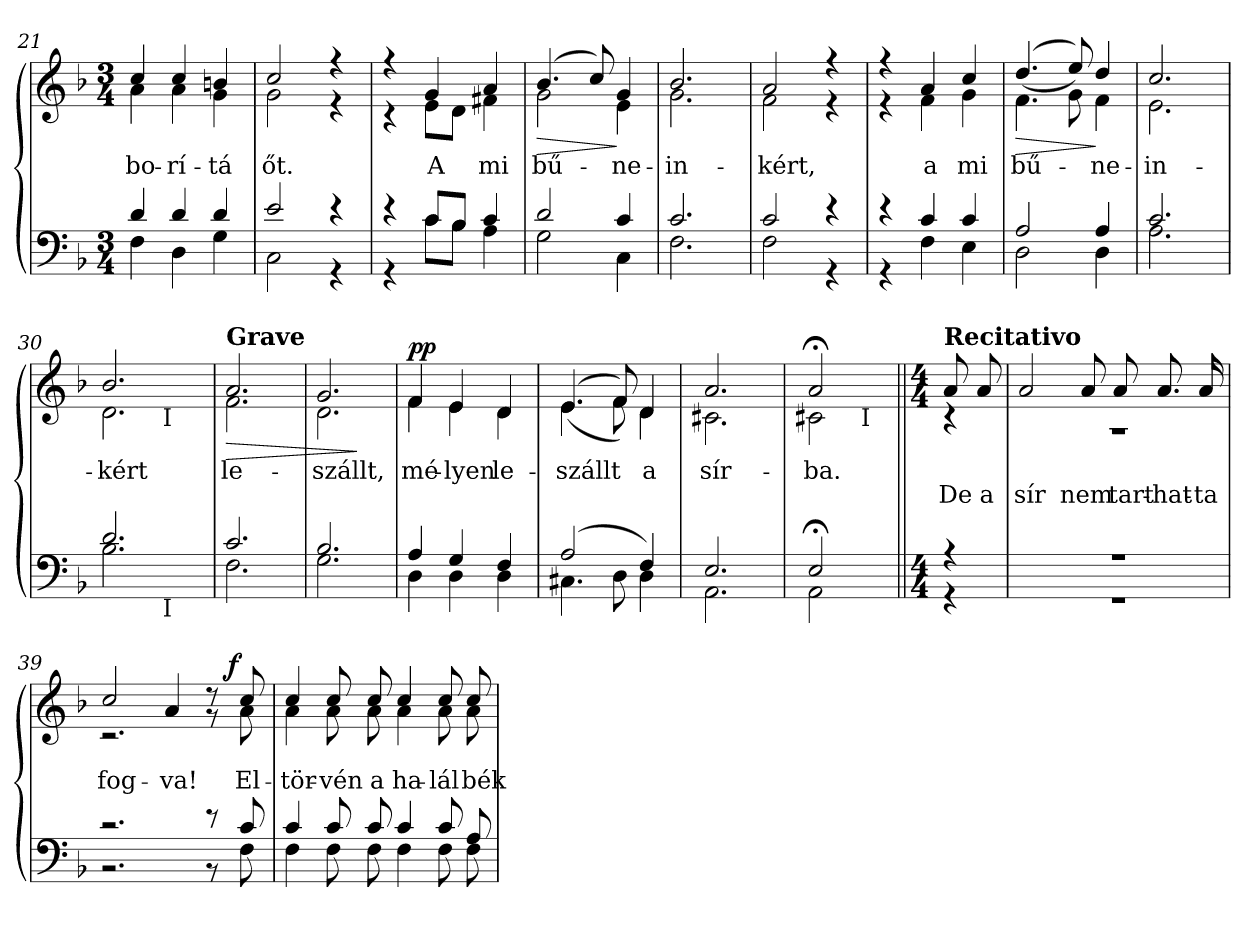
**kern	**kern	**text	**text	**dynam
*part2	*part1	*part1	*part1	*part1
*staff2	*staff1	*staff1	*staff1	*staff1
*clefF4	*clefG2	*	*	*
*k[b-]	*k[b-]	*	*	*
*F:	*F:	*	*	*
*M3/4	*M3/4	*	*	*
=21	=21	=21	=21	=21
*^	*^	*	*	*
!	!	!	!	!LO:LY:b	!	!
4d/	4F\	4cc/	4a\	-bo-	.	.
!	!	!	!	!LO:LY:b	!	!
4d/	4D\	4cc/	4a\	-rí-	.	.
!	!	!	!	!LO:LY:b	!	!
4d/	4G\	4bn/	4g\	-tá	.	.
=22	=22	=22	=22	=22	=22	=22
!	!	!	!	!LO:LY:b	!	!
2e/	2C\	2cc/	2g\	őt.	.	.
4r	4r	4r	4r	.	.	.
=23	=23	=23	=23	=23	=23	=23
4r	4r	4r	4r	.	.	.
!	!	!	!	!LO:LY:b	!	!
8c/L	8c\L	4g/	8e\L	A	.	.
8B-/J	8B-\J	.	8d\J	.	.	.
!	!	!	!	!LO:LY:b	!	!
4c/	4A\	4a/	4f#X\	mi	.	.
=24	=24	=24	=24	=24	=24	=24
!	!	!	!	!	!	!LO:HP:b
!	!	!	!	!LO:LY:b	!	!
2d/	2G\	(>4.b-/	2g\	bű-	.	>
.	.	8cc/)	.	.	.	.
!	!	!	!	!LO:LY:b	!	!
4c/	4C\	4g/	4e\	-ne-	.	]
=25	=25	=25	=25	=25	=25	=25
!	!	!	!	!LO:LY:b	!	!
2.c/	2.F\	2.b-/	2.g\	-in-	.	.
=26	=26	=26	=26	=26	=26	=26
!	!	!	!	!LO:LY:b	!	!
2c/	2F\	2a/	2f\	-kért,	.	.
4r	4r	4r	4r	.	.	.
!!LO:LB:g=z	!!
=27	=27	=27	=27	=27	=27	=27
4r	4r	4r	4r	.	.	.
!	!	!	!	!LO:LY:b	!	!
4c/	4F\	4a/	4f\	a	.	.
!	!	!	!	!LO:LY:b	!	!
4c/	4E\	4cc/	4g\	mi	.	.
=28	=28	=28	=28	=28	=28	=28
!	!	!	!	!	!	!LO:HP:b
!	!	!	!	!LO:LY:b	!	!
2A/	2D\	(<(>4.dd/	4.f\	bű-	.	>
.	.	8ee/))	8g\	.	.	.
!	!	!	!	!LO:LY:b	!	!
4A/	4D\	4dd/	4f\	-ne-	.	]
=29	=29	=29	=29	=29	=29	=29
!	!	!	!	!LO:LY:b	!	!
2.c/	2.A\	2.cc/	2.e\	-in-	.	.
=30	=30	=30	=30	=30	=30	=30
!	!	!	!	!LO:LY:b	!	!
*	*^	*	*^	*	*	*
2.d/	2.B-\	4...ryy	2.b-/	2.d\	4...ryy	-kért	.	.
!	!	!	!	!	!LO:TX:b:t=I	!	!	!
!	!	!LO:TX:b:t=I	!	!	!	!	!	!
.	.	4ryy	.	.	4ryy	.	.	.
.	.	32ryy	.	.	32ryy	.	.	.
=31	=31	=31	=31	=31	=31	=31	=31	=31
!	!	!	!	!	!	!	!	!LO:HP:b
*	*v	*v	*	*	*	*	*	*
*	*	*	*v	*v	*	*	*
*	*^	*	*^	*	*	*
!	!	!	!LO:TX:a:B:t=Grave	!	!	!	!	!
!	!	!	!	!	!	!LO:LY:b	!	!
*	*v	*v	*	*	*	*	*	*
*	*	*	*v	*v	*	*	*
2.c/	2.F\	2.a/	2.f\	le-	.	>
=32	=32	=32	=32	=32	=32	=32
!	!	!	!	!LO:LY:b	!	!
2.B-/	2.G\	2.g/	2.d\	-szállt,	.	.
*v	*v	*	*	*	*	*
*	*v	*v	*	*	*
.	.	.	.	]
=33	=33	=33	=33	=33
*^	*^	*	*	*
!	!	!	!	!LO:LY:b	!	!LO:DY:a
4A/	4D\	4f/	4f\	mé-	.	pp
!	!	!	!	!LO:LY:b	!	!
4G/	4D\	4e/	4e\	-lyen	.	.
!	!	!	!	!LO:LY:b	!	!
4F/	4D\	4d/	4d\	le-	.	.
=34	=34	=34	=34	=34	=34	=34
!	!	!	!	!LO:LY:b	!	!
(<2A/	4.C#X\	(<(>4.e/	4.e\	-szállt	.	.
.	8D\	8f/))	8f\	.	.	.
!	!	!	!	!LO:LY:b	!	!
4F/)	4D\	4d/	4d\	a	.	.
!!LO:PB:g=z	!!
=35	=35	=35	=35	=35	=35	=35
!	!	!	!	!LO:LY:b	!	!
2.E/	2.AA\	2.a/	2.c#X\	sír-	.	.
=36	=36	=36	=36	=36	=36	=36
!	!	!	!	!LO:LY:b	!	!
*	*	*	*^	*	*	*
2E;/	2AA\	2a;/	2c#X\	4ryy	-ba.	.	.
.	.	.	.	32ryy	.	.	.
!	!	!	!	!LO:TX:b:t=I	!	!	!
.	.	.	.	8..ryy	.	.	.
*	*	*v	*v	*v	*	*	*
=37||	=37||	=37||	=37||	=37||	=37||
*M4/4	*	*M4/4	*	*	*
*	*	*^	*	*	*
*	*	*	*^	*	*	*
!	!	!LO:TX:a:B:t=Recitativo	!	!	!	!	!
!	!	!	!	!	!	!LO:LY:b	!
*	*	*	*v	*v	*	*	*
4r	4r	8a/	4rc	.	De	.
!	!	!	!	!	!LO:LY:b	!
.	.	8a/	.	.	a	.
=38	=38	=38	=38	=38	=38	=38
!	!	!	!	!	!LO:LY:b	!
1r	1r	2a/	1rA	.	sír	.
!	!	!	!	!	!LO:LY:b	!
.	.	8a/	.	.	nem	.
!	!	!	!	!	!LO:LY:b	!
.	.	8a/	.	.	tart-	.
!	!	!	!	!	!LO:LY:b	!
.	.	8.a/	.	.	-hat-	.
!	!	!	!	!	!LO:LY:b	!
.	.	16a/	.	.	-ta	.
*	*	*v	*v	*	*	*
=39	=39	=39	=39	=39	=39
!	!	!	!	!LO:LY:b	!
*	*	*^	*	*	*
*	*	*	*^	*	*	*
2.r	2.r	2cc/	2.rc	2ryy	.	fog-	.
!	!	!	!	!	!	!LO:LY:b	!
.	.	4a/	.	4ryy	.	-va!	.
8r	8r	8r	8r	16.ryy	.	.	.
!	!	!	!	!	!	!	!LO:DY:a
.	.	.	.	8ryy	.	.	f
!	!	!	!	!	!	!LO:LY:b	!
8c/	8F\	8cc/	8a\	.	.	El-	.
.	.	.	.	32ryy	.	.	.
*	*	*v	*v	*v	*	*	*
!!LO:LB:g=z
=40	=40	=40	=40	=40	=40
*	*	*^	*	*	*
*	*	*	*^	*	*	*
!	!	!	!	!	!	!LO:LY:b	!
*	*	*	*v	*v	*	*	*
4c/	4F\	4cc/	4a\	.	-tör-	.
!	!	!	!	!	!LO:LY:b	!
8c/	8F\	8cc/	8a\	.	-vén	.
!	!	!	!	!	!LO:LY:b	!
8c/	8F\	8cc/	8a\	.	a	.
!	!	!	!	!	!LO:LY:b	!
4c/	4F\	4cc/	4a\	.	ha-	.
!	!	!	!	!	!LO:LY:b	!
8c/	8F\	8cc/	8a\	.	-lál	.
!	!	!	!	!	!LO:LY:b	!
8A/	8F\	8cc/	8a\	.	bék-	.
*v	*v	*	*	*	*	*
*	*v	*v	*	*	*
=	=	=	=	=
*-	*-	*-	*-	*-
